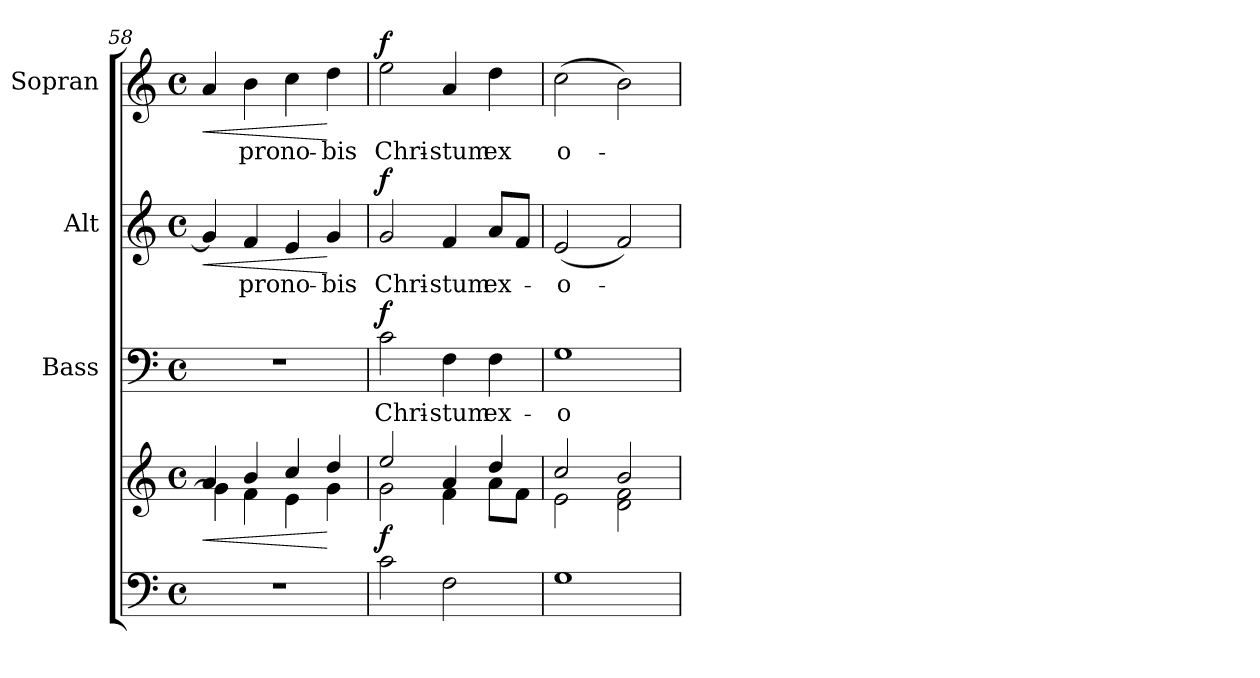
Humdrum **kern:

**kern	**kern	**dynam	**kern	**text	**dynam	**kern	**text	**dynam	**kern	**text	**dynam
*part4	*part4	*part4	*part3	*part3	*part3	*part2	*part2	*part2	*part1	*part1	*part1
*staff5	*staff4	*staff4/5	*staff3	*staff3	*staff3	*staff2	*staff2	*staff2	*staff1	*staff1	*staff1
*	*	*	*I"Bass	*	*	*I"Alt	*	*	*I"Sopran	*	*
*	*	*	*I'B.	*	*	*I'A.	*	*	*I'S.	*	*
*clefF4	*clefG2	*	*clefF4	*	*	*clefG2	*	*	*clefG2	*	*
*k[]	*k[]	*	*k[]	*	*	*k[]	*	*	*k[]	*	*
*C:	*C:	*	*C:	*	*	*C:	*	*	*C:	*	*
*M4/4	*M4/4	*	*M4/4	*	*	*M4/4	*	*	*M4/4	*	*
*met(c)	*met(c)	*	*met(c)	*	*	*met(c)	*	*	*met(c)	*	*
=58	=58	=58	=58	=58	=58	=58	=58	=58	=58	=58	=58
!	!	!LO:HP:b	!	!	!	!	!	!LO:HP:b	!	!	!LO:HP:b
*	*^	*	*	*	*	*	*	*	*	*	*
1r	4a/	4g\]	<	1r	.	.	4g/]	.	<	4a/	.	<
!	!	!	!	!	!	!	!	!LO:LY:b	!	!	!LO:LY:b	!
.	4b/	4f\	.	.	.	.	4f/	pro	.	4b\	pro	.
!	!	!	!	!	!	!	!	!LO:LY:b	!	!	!LO:LY:b	!
.	4cc/	4e\	.	.	.	.	4e/	no-	.	4cc\	no-	.
!	!	!	!	!	!	!	!	!LO:LY:b	!	!	!LO:LY:b	!
.	4dd/	4g\	[	.	.	.	4g/	-bis	[	4dd\	-bis	[
=59	=59	=59	=59	=59	=59	=59	=59	=59	=59	=59	=59	=59
!	!	!	!LO:DY:b	!	!LO:LY:b	!LO:DY:a	!	!LO:LY:b	!LO:DY:a	!	!LO:LY:b	!LO:DY:a
2c\	2ee/	2g\	f	2c\	Chri-	f	2g/	Chri-	f	2ee\	Chri-	f
!	!	!	!	!	!LO:LY:b	!	!	!LO:LY:b	!	!	!LO:LY:b	!
2F\	4a/	4f\	.	4F\	-stum	.	4f/	-stum	.	4a/	-stum	.
!	!	!	!	!	!LO:LY:b	!	!	!LO:LY:b	!	!	!LO:LY:b	!
.	4dd/	8a\L	.	4F\	ex-	.	8a/L	ex-	.	4dd\	ex	.
.	.	8f\J	.	.	.	.	8f/J	.	.	.	.	.
=60	=60	=60	=60	=60	=60	=60	=60	=60	=60	=60	=60	=60
!	!	!	!	!	!LO:LY:b	!	!	!LO:LY:b	!	!	!LO:LY:b	!
1G	2cc/	2e\	.	1G	-o-	.	(<2e/	-o-	.	(>2cc\	o-	.
.	2b/	2d\ 2f\	.	.	.	.	2f/)	.	.	2b\)	.	.
*	*v	*v	*	*	*	*	*	*	*	*	*	*
=	=	=	=	=	=	=	=	=	=	=	=
*-	*-	*-	*-	*-	*-	*-	*-	*-	*-	*-	*-
